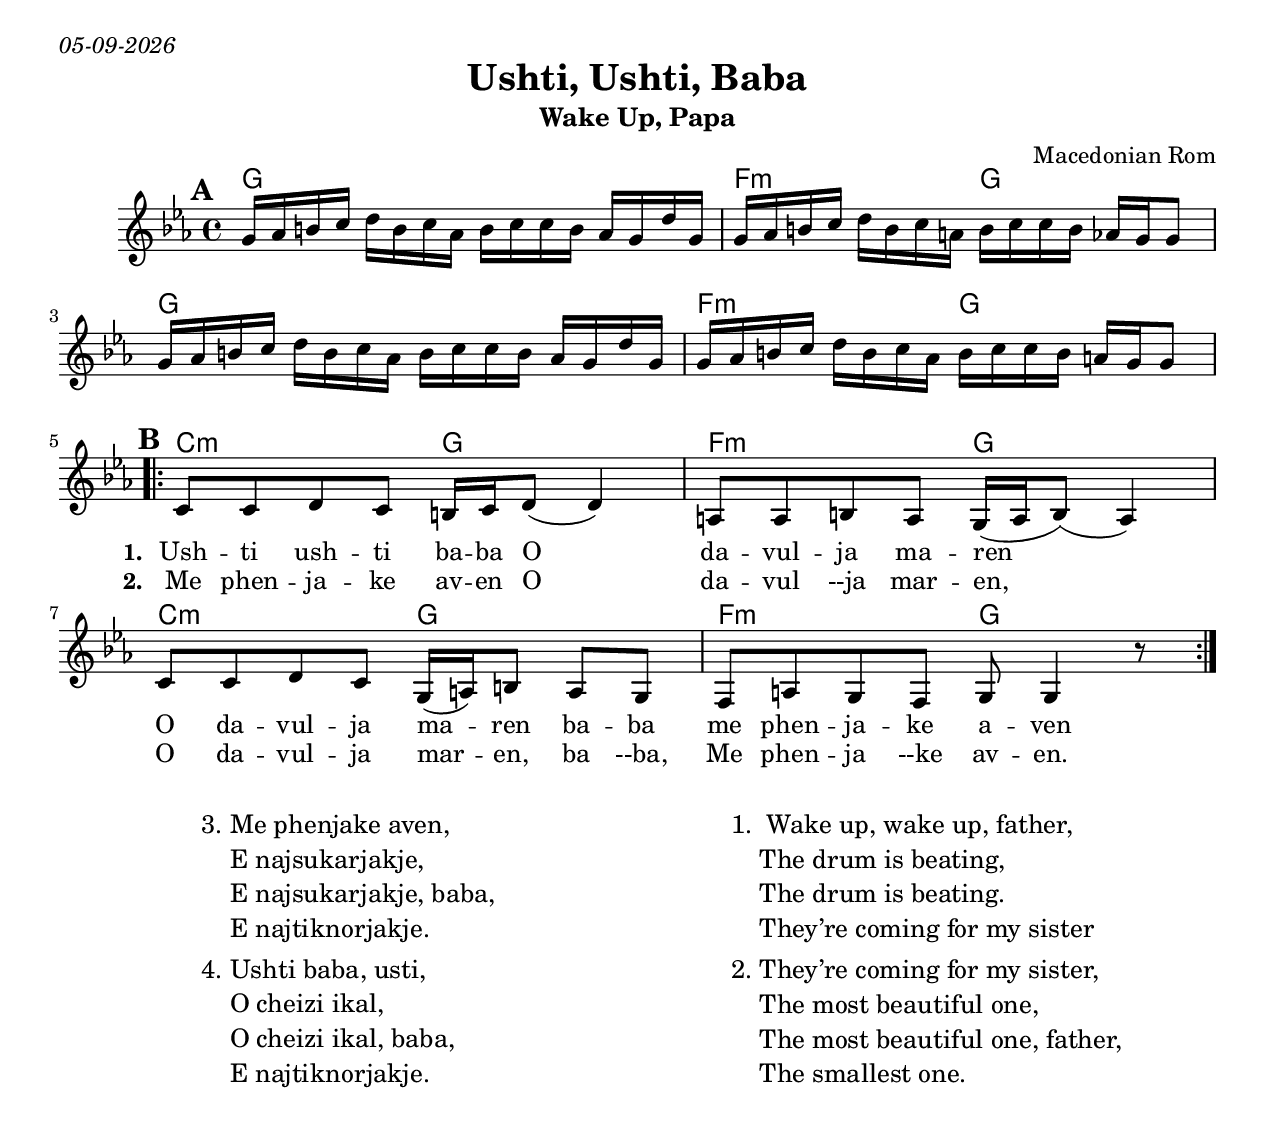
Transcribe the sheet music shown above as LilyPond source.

\version "2.18.0"
\include "english.ly"
\paper{
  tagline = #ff
  print-all-headers = ##t
  #(set-paper-size "letter")
}
date = #(strftime "%d-%m-%Y" (localtime (current-time)))

\markup{ \italic{ \date }  }

%\markup{ Got something to say? }

global = {
  \clef treble
  \key c \minor
  \time 4/4
  \set Score.markFormatter = #format-mark-box-alphabet
}

%#################################### Melody ########################
%melody =  \transpose c d \relative c' {  %transpose for clarinet
melody = \relative c'' {
  \global
  %\partial 16*3 a16 d f   %lead in notes
  \mark \default
  % top line

  g16 af b c  d b c af b c c b af g d' g, |
  g af b c  d b c a  b c c b af g g8|
  g16 af b c d b c af  b c c b  af g d' g,|
  g16 af b c d b c af  b c c b  a g g8|

  \break
  \repeat volta 2{
    %bottom Line
    \mark \default
    c,8 c d c b16 c d8(d4)|
    % f8 f g f e16(f g8) (g4)    top line m2
    a8 a b a g16(a b8)(a4)  %more stuff
    c8 c d c g16(a) b8 a g |
    f8 a g f g g4 r8|
  }

}


%################################# Lyrics #####################
\addlyrics{
  \repeat unfold 62{\skip 2}
  \set stanza = #"1. "
  Ush -- ti ush -- ti ba -- ba
  O da -- vul -- ja ma -- ren
  O da -- vul -- ja ma -- ren ba -- ba me phen  -- ja -- ke a -- ven
}
\addlyrics{
  \repeat unfold 62{\skip 2}
  \set stanza = #"2. "
  Me phen -- ja -- ke av -- en
  O da -- vul --ja mar -- en,
  O da -- vul -- ja mar -- en, ba --ba,
  Me phen -- ja --ke av -- en.
}
%################################# Chords #######################
harmonies = \chordmode {
  g1 f2:m g2
  g1 f2:m g2
  %b
  c2:m g2
  f2:m g2
  c2:m g2
  f2:m g2
}

\score {
  <<
    \new ChordNames {
      \set chordChanges = ##t
      \harmonies
    }
    \new Staff   \melody
  >>
  \header{
    title= "Ushti, Ushti, Baba"
    subtitle="Wake Up, Papa"
    composer= ""
    instrument =""
    arranger= "Macedonian Rom"
  }
  \layout{indent = 1.0\cm}
  \midi {
    \tempo 4 = 120

    % \midi { }
  }
}

%\markup{\vspace #4}
% more verses:

%\markup{-}

\markup {
  \pad-around #4.0
  \larger

  \fill-line {
    \hspace #0.1 % distance from left margin
    \column {
      \line { "3."
              \column {
                "Me phenjake aven,"
                "E najsukarjakje,"
                "E najsukarjakje, baba,"
                "E najtiknorjakje."
              }
      }
      \hspace #0.2 % vertical distance between verses
      \line { "4."
              \column {
                "Ushti baba, usti,"
                "O cheizi ikal,"
                "O cheizi ikal, baba,"
                "E najtiknorjakje."
              }
      }
    }
    \hspace #0.1  % horiz. distance between columns
    \column {
      \line { "1."
              \column {
                " Wake up, wake up, father,"
                "The drum is beating,"
                "The drum is beating."
                "They’re coming for my sister"
              }
      }
      \hspace #0.2 % distance between verses
      \line { "2."
              \column {
                "They’re coming for my sister,"
                "The most beautiful one,"
                "The most beautiful one, father,"
                "The smallest one."
              }
      }
    }
    \hspace #0.1 % distance to right margin
  }
}


%{
Ushti Ushti, baba
O davulja maren,
O davulja maren, baba,
Me phenjake aven. / x2

Me phenjake aven
O davulja maren,
O davulja maren, baba,
Me phenjake aven. / x2

Me phenjake aven,
E najsukarjakje,
E najsukarjakje, baba,
E najtiknorjakje. / x2

Ushti baba, usti,
O cheizi ikal,
O cheizi ikal, baba,
E najtiknorjakje. / x2

 *********************
Wake up, wake up, father,
The drum is beating,
The drum is beating.
They’re coming for my sister.

They’re coming for my sister,
The most beautiful one,
The most beautiful one, father,
The smallest one.

Wake up, wake up, father,
The dowry is being taken out,
The dowry is being taken out,
The smallest one.

Wake up, wake up, father,
The drum is beating,
The drum is beating,
They’re coming for my sister.

%}
